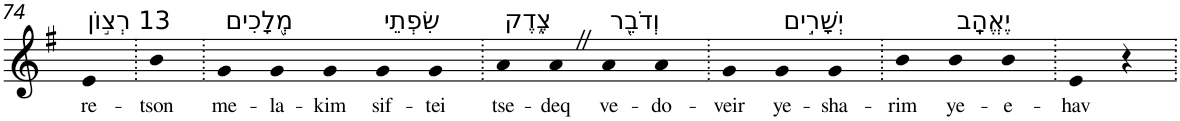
**kern	**text
*part1	*part1
*staff1	*staff1
*I"Piano	*
*I'Pno	*
!!LO:PB:g=z
*clefG2	*
*k[f#]	*
*G:	*
=74	=74
!LO:TX:a:t=13 רְצ֣וֹן	!
!	!LO:LY:b
4e	re-
=75.	=75.
!	!LO:LY:b
4b	-tson
=76.	=76.
!LO:TX:a:t=מְ֭לָכִים	!
!	!LO:LY:b
4g	me-
!	!LO:LY:b
4g	-la-
!	!LO:LY:b
4g	-kim
!LO:TX:a:t=שִׂפְתֵי	!
!	!LO:LY:b
4g	sif-
!	!LO:LY:b
4g	-tei
=77.	=77.
!LO:TX:a:t=צֶ֑דֶק	!
!	!LO:LY:b
4a	tse-
!	!LO:LY:b
4aZ	-deq
!LO:TX:a:t=וְדֹבֵ֖ר	!
!	!LO:LY:b
4a	ve-
!	!LO:LY:b
4a	-do-
=78.	=78.
!	!LO:LY:b
4g	-veir
!LO:TX:a:t=יְשָׁרִ֣ים	!
!	!LO:LY:b
4g	ye-
!	!LO:LY:b
4g	-sha-
=79.	=79.
!	!LO:LY:b
4b	-rim
!LO:TX:a:t=יֶאֱהָֽב	!
!	!LO:LY:b
4b	ye-
!	!LO:LY:b
4b	-e-
=80.	=80.
!	!LO:LY:b
4e	-hav
4r	.
=.	=.
*-	*-
